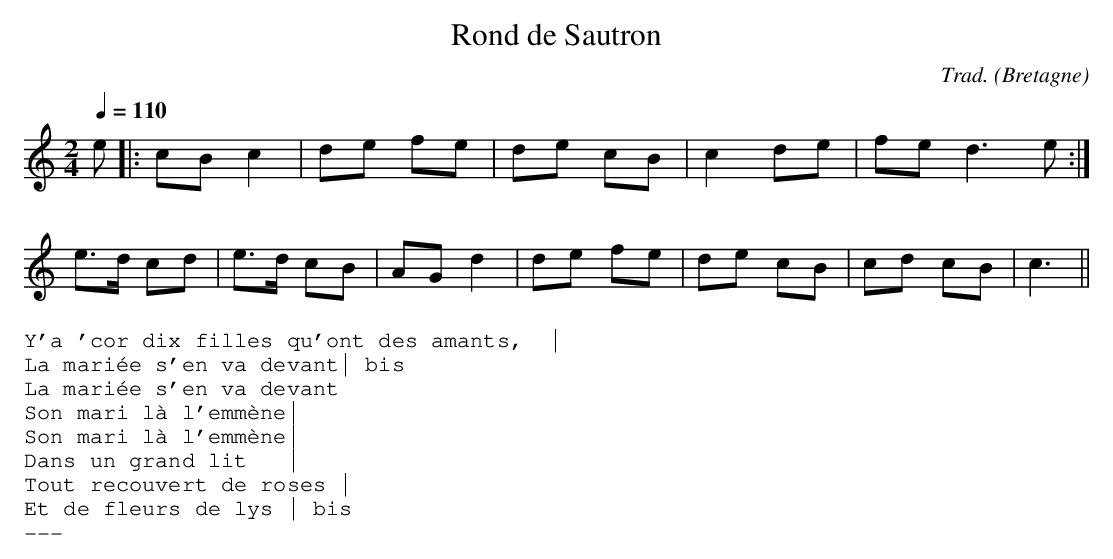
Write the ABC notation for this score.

X:1
T:Rond de Sautron
C:Trad.
O:Bretagne
M:2/4
L:1/8
Q:1/4=110
K:C
e |: cB c2 | de fe | de cB | c2 de | fe d3 e :|
e>d cd | e>d cB | AG d2 | de fe | de cB | cd cB | c3 ||
%%textfont Courier 14
%%begintext
Y'a 'cor dix filles qu'ont des amants,  |
La mariée s'en va devant| bis
La mariée s'en va devant
Son mari là l'emmène|
Son mari là l'emmène|
Dans un grand lit   |
Tout recouvert de roses |
Et de fleurs de lys | bis
---
